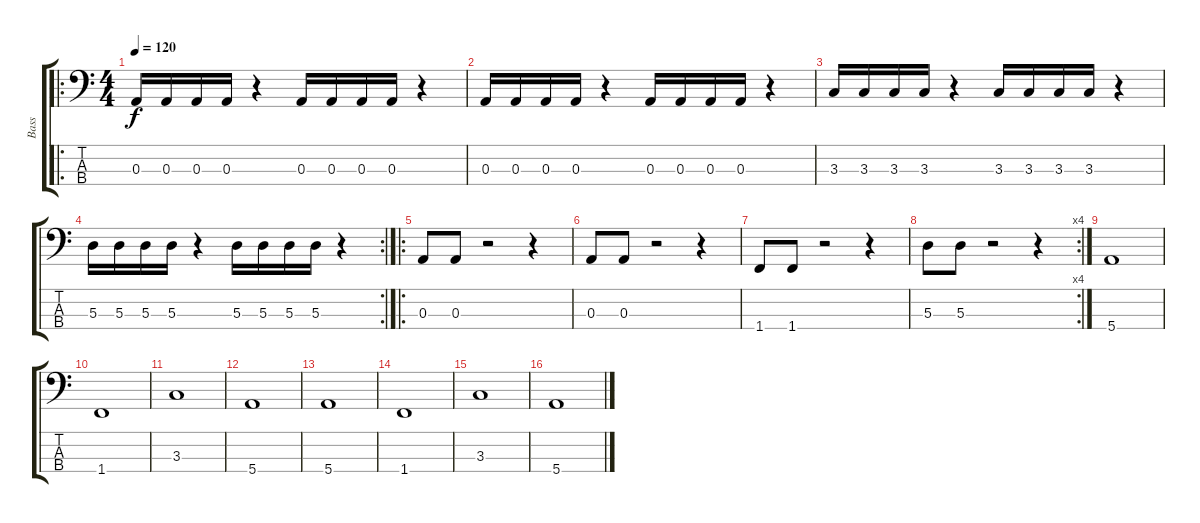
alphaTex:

\track ("Bass" "Bass") {instrument electricbasspick}
\staff {score tabs}
\tuning (G2 D2 A1 E1) {hide}
\ro
\ts (4 4)
\tempo 120
\clef f4
\ks c
0.3.16{dy f instrument electricbasspick} 0.3.16 0.3.16 0.3.16 r.4 0.3.16 0.3.16 0.3.16 0.3.16 r.4 |
0.3.16 0.3.16 0.3.16 0.3.16 r.4 0.3.16 0.3.16 0.3.16 0.3.16 r.4 |
3.3.16 3.3.16 3.3.16 3.3.16 r.4 3.3.16 3.3.16 3.3.16 3.3.16 r.4 |
\rc 2
5.3.16 5.3.16 5.3.16 5.3.16 r.4 5.3.16 5.3.16 5.3.16 5.3.16 r.4 |
\ro
0.3.8 0.3.8 r.2 r.4 |
0.3.8 0.3.8 r.2 r.4 |
1.4.8 1.4.8 r.2 r.4 |
\rc 4
5.3.8 5.3.8 r.2 r.4 |
5.4.1 |
1.4.1 |
3.3.1 |
5.4.1 |
5.4.1 |
1.4.1 |
3.3.1 |
5.4.1
